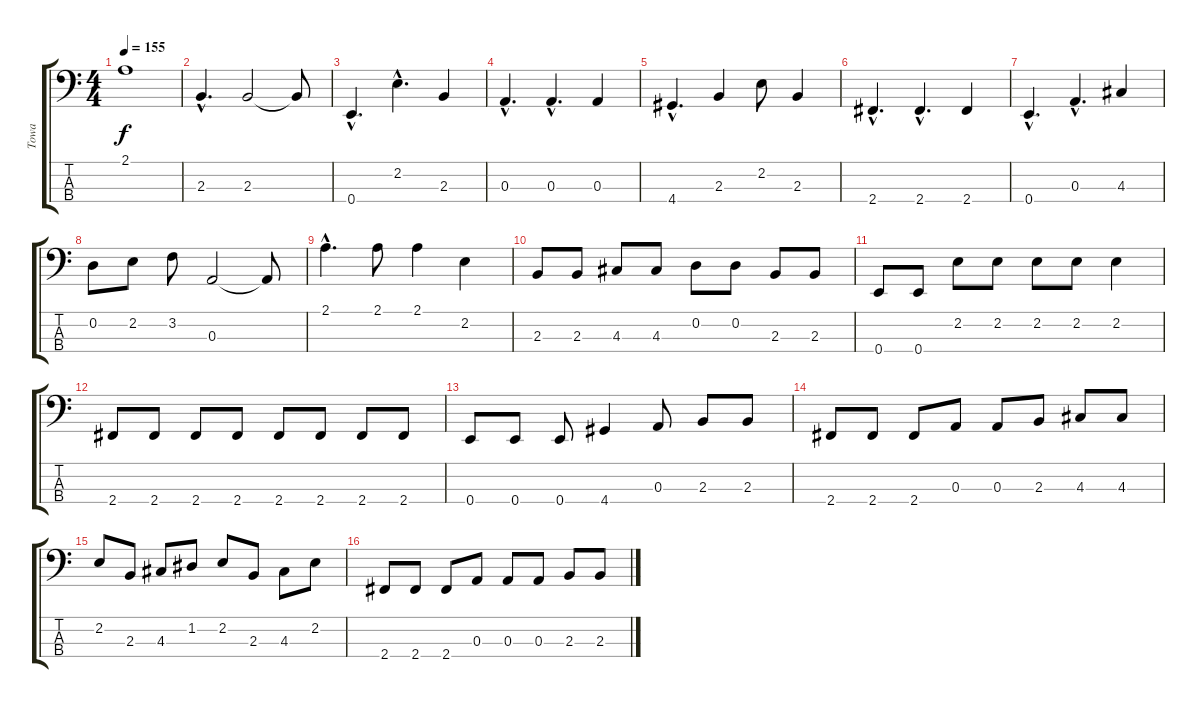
\track ("Towa" "Towa") {instrument electricbasspick}
\staff {score tabs}
\tuning (G2 D2 A1 E1) {hide}
\ts (4 4)
\tempo 155
\clef f4
\ks c
2.1.1{dy f} |
2.3{hac}.4{d} 2.3.2 2.3{t}.8 |
0.4{hac}.4{d} 2.2{hac}.4{d} 2.3.4 |
0.3{hac}.4{d} 0.3{hac}.4{d} 0.3.4 |
4.4{hac}.4{d} 2.3.4 2.2.8 2.3.4 |
2.4{hac}.4{d} 2.4{hac}.4{d} 2.4.4 |
0.4{hac}.4{d} 0.3{hac}.4{d} 4.3.4 |
0.2.8 2.2.8 3.2.8 0.3.2 0.3{t}.8 |
2.1{hac}.4{d} 2.1.8 2.1.4 2.2.4 |
2.3.8 2.3.8 4.3.8 4.3.8 0.2.8 0.2.8 2.3.8 2.3.8 |
0.4.8 0.4.8 2.2.8 2.2.8 2.2.8 2.2.8 2.2.4 |
2.4.8 2.4.8 2.4.8 2.4.8 2.4.8 2.4.8 2.4.8 2.4.8 |
0.4.8 0.4.8 0.4.8 4.4.4 0.3.8 2.3.8 2.3.8 |
2.4.8 2.4.8 2.4.8 0.3.8 0.3.8 2.3.8 4.3.8 4.3.8 |
2.2.8 2.3.8 4.3.8 1.2.8 2.2.8 2.3.8 4.3.8 2.2.8 |
2.4.8 2.4.8 2.4.8 0.3.8 0.3.8 0.3.8 2.3.8 2.3.8
